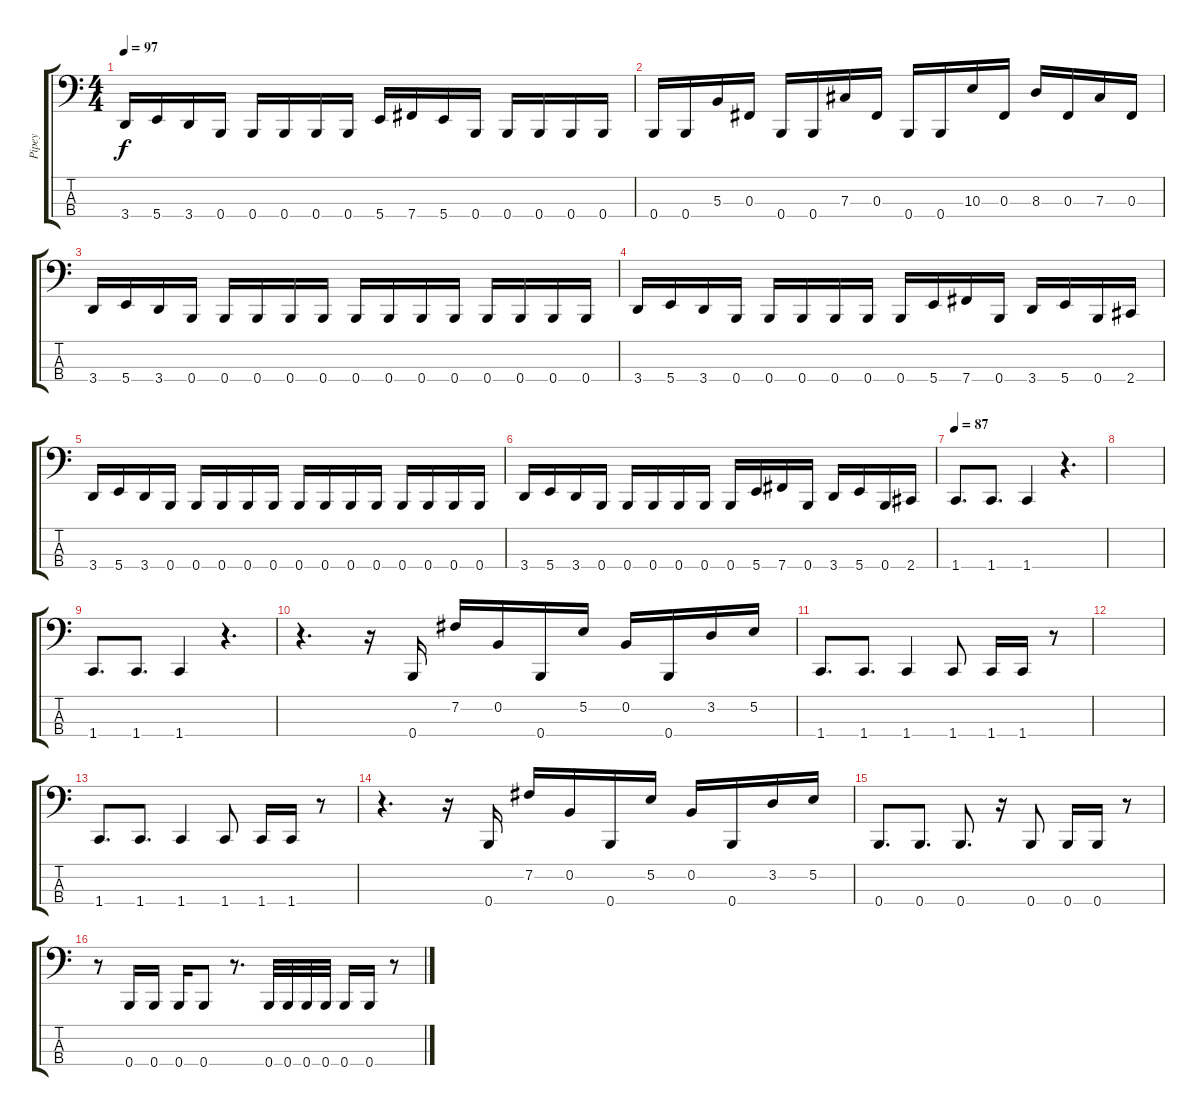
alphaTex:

\track ("Pipey" "Pipey") {instrument electricbasspick}
\staff {score tabs}
\tuning (E2 B1 Gb1 B0) {hide}
\ts (4 4)
\tempo 97
\clef f4
\ks c
3.4.16{dy f} 5.4.16 3.4.16 0.4.16 0.4.16 0.4.16 0.4.16 0.4.16 5.4.16 7.4.16 5.4.16 0.4.16 0.4.16 0.4.16 0.4.16 0.4.16 |
0.4.16 0.4.16 5.3.16 0.3.16 0.4.16 0.4.16 7.3.16 0.3.16 0.4.16 0.4.16 10.3.16 0.3.16 8.3.16 0.3.16 7.3.16 0.3.16 |
3.4.16 5.4.16 3.4.16 0.4.16 0.4.16 0.4.16 0.4.16 0.4.16 0.4.16 0.4.16 0.4.16 0.4.16 0.4.16 0.4.16 0.4.16 0.4.16 |
3.4.16 5.4.16 3.4.16 0.4.16 0.4.16 0.4.16 0.4.16 0.4.16 0.4.16 5.4.16 7.4.16 0.4.16 3.4.16 5.4.16 0.4.16 2.4.16 |
3.4.16 5.4.16 3.4.16 0.4.16 0.4.16 0.4.16 0.4.16 0.4.16 0.4.16 0.4.16 0.4.16 0.4.16 0.4.16 0.4.16 0.4.16 0.4.16 |
3.4.16 5.4.16 3.4.16 0.4.16 0.4.16 0.4.16 0.4.16 0.4.16 0.4.16 5.4.16 7.4.16 0.4.16 3.4.16 5.4.16 0.4.16 2.4.16 |
\tempo 87
1.4.8{d} 1.4.8{d} 1.4.4 r.4{d} |
|
1.4.8{d} 1.4.8{d} 1.4.4 r.4{d} |
r.4{d} r.16 0.4.16 7.2.16 0.2.16 0.4.16 5.2.16 0.2.16 0.4.16 3.2.16 5.2.16 |
1.4.8{d} 1.4.8{d} 1.4.4 1.4.8 1.4.16 1.4.16 r.8 |
|
1.4.8{d} 1.4.8{d} 1.4.4 1.4.8 1.4.16 1.4.16 r.8 |
r.4{d} r.16 0.4.16 7.2.16 0.2.16 0.4.16 5.2.16 0.2.16 0.4.16 3.2.16 5.2.16 |
0.4.8{d} 0.4.8{d} 0.4.8{d} r.16 0.4.8 0.4.16 0.4.16 r.8 |
r.8 0.4.16 0.4.16 0.4.16 0.4.8 r.8{d} 0.4.32 0.4.32 0.4.32 0.4.32 0.4.16 0.4.16 r.8
